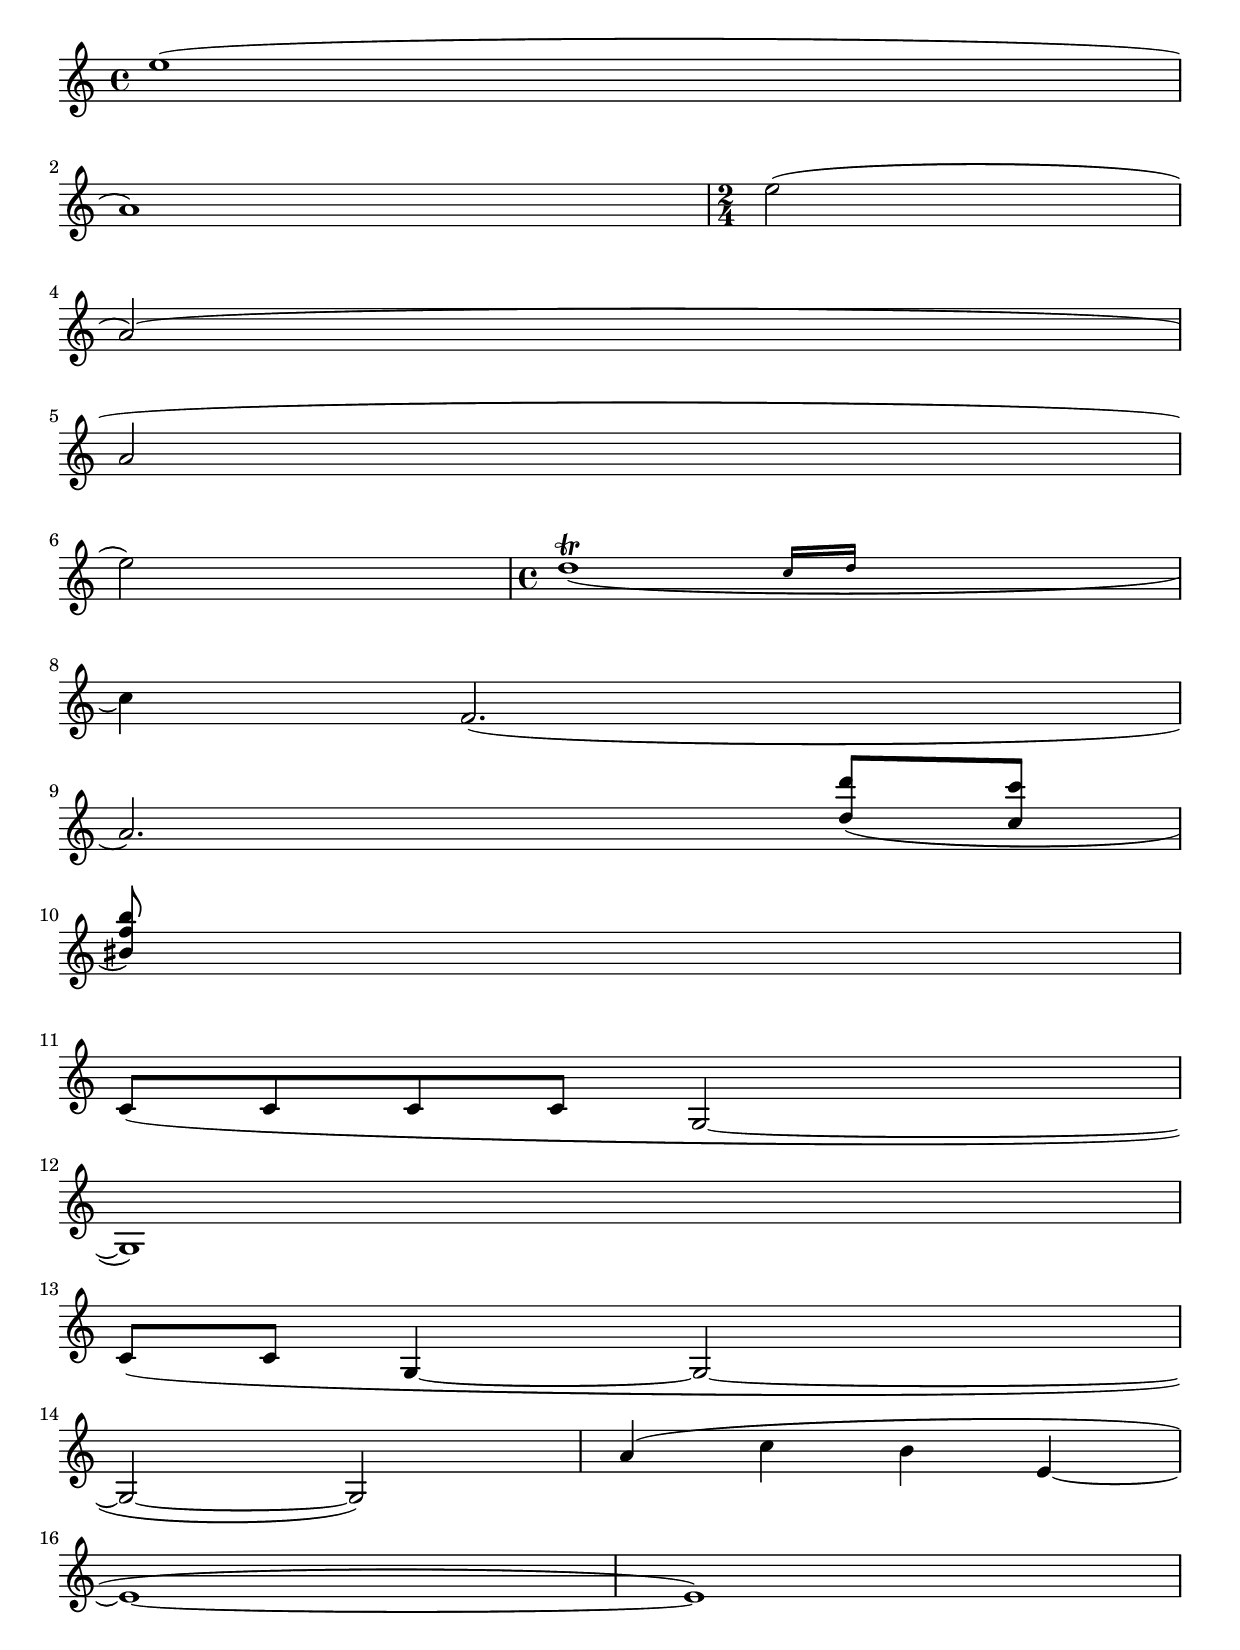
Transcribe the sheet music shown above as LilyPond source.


\version "2.4.0"

\header{
texidoc="
Across line breaks, slurs behave nicely.  On the left, they extend to
just after the preferatory matter, and on the right to the end of the
staff.  A slur should follow the same vertical direction it would have
in unbroken state.
"
}

\layout {
    raggedright = ##t 
    indent=0.
}

\relative c''{
    e1( \break a,)
    \time 2/4
    e'2( \break a,)(\break
    a2\break
    e'2)
    \time 4/4
    << d1_(\trill
       { s2 \grace {
	   c16[ d] 
       } }
     >>
    \break 
    c4) f='2.(\break
    a2.)
    \stemUp
    <d='' d'>8( <c c'> \break
    <bis f' b>) s2..\break
    \stemNeutral

    \new Voice \relative  {
	c'8[( c c c] g2 ~ | \break
	g1) | \break
	\slurDown c8[( c] g4 ~ g2 ~ | \break
	g2 ~ g2)
    }
    \relative c'' {
	a4( c b4 e, ~ | \break
	e1 ~ | e1)
    }
    
}

